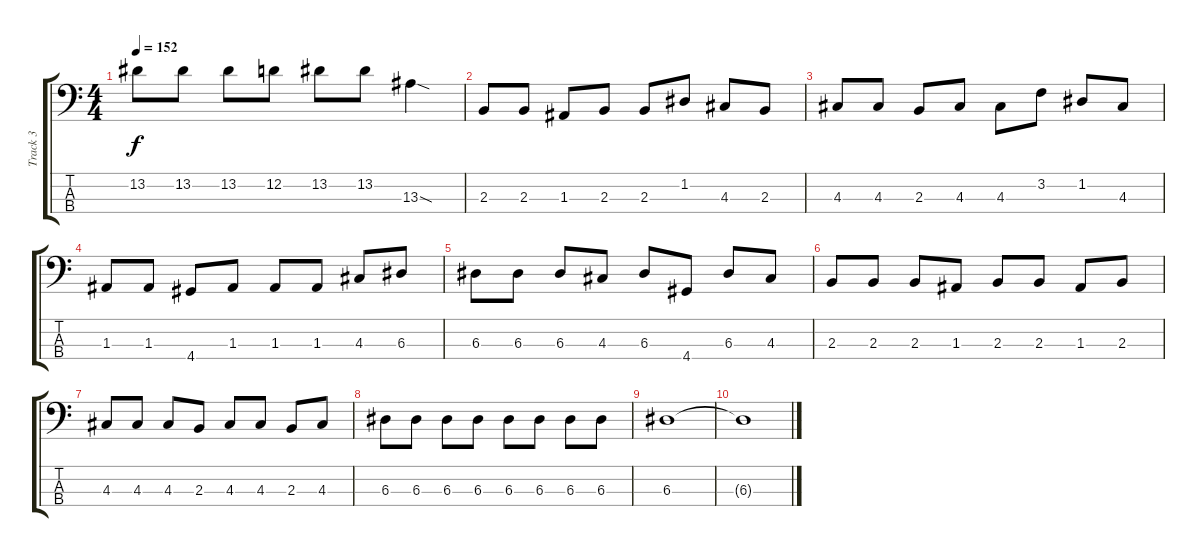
\track ("Track 3" "Track 3") {instrument electricbassfinger}
\staff {score tabs}
\tuning (G2 D2 A1 E1) {hide}
\ts (4 4)
\tempo 152
\clef f4
\ks c
13.2.8{dy f} 13.2.8 13.2.8 12.2.8 13.2.8 13.2.8 13.3{sod}.4 |
2.3.8 2.3.8 1.3.8 2.3.8 2.3.8 1.2.8 4.3.8 2.3.8 |
4.3.8 4.3.8 2.3.8 4.3.8 4.3.8 3.2.8 1.2.8 4.3.8 |
1.3.8 1.3.8 4.4.8 1.3.8 1.3.8 1.3.8 4.3.8 6.3.8 |
6.3.8 6.3.8 6.3.8 4.3.8 6.3.8 4.4.8 6.3.8 4.3.8 |
2.3.8 2.3.8 2.3.8 1.3.8 2.3.8 2.3.8 1.3.8 2.3.8 |
4.3.8 4.3.8 4.3.8 2.3.8 4.3.8 4.3.8 2.3.8 4.3.8 |
6.3.8 6.3.8 6.3.8 6.3.8 6.3.8 6.3.8 6.3.8 6.3.8 |
6.3.1 |
6.3{t}.1
